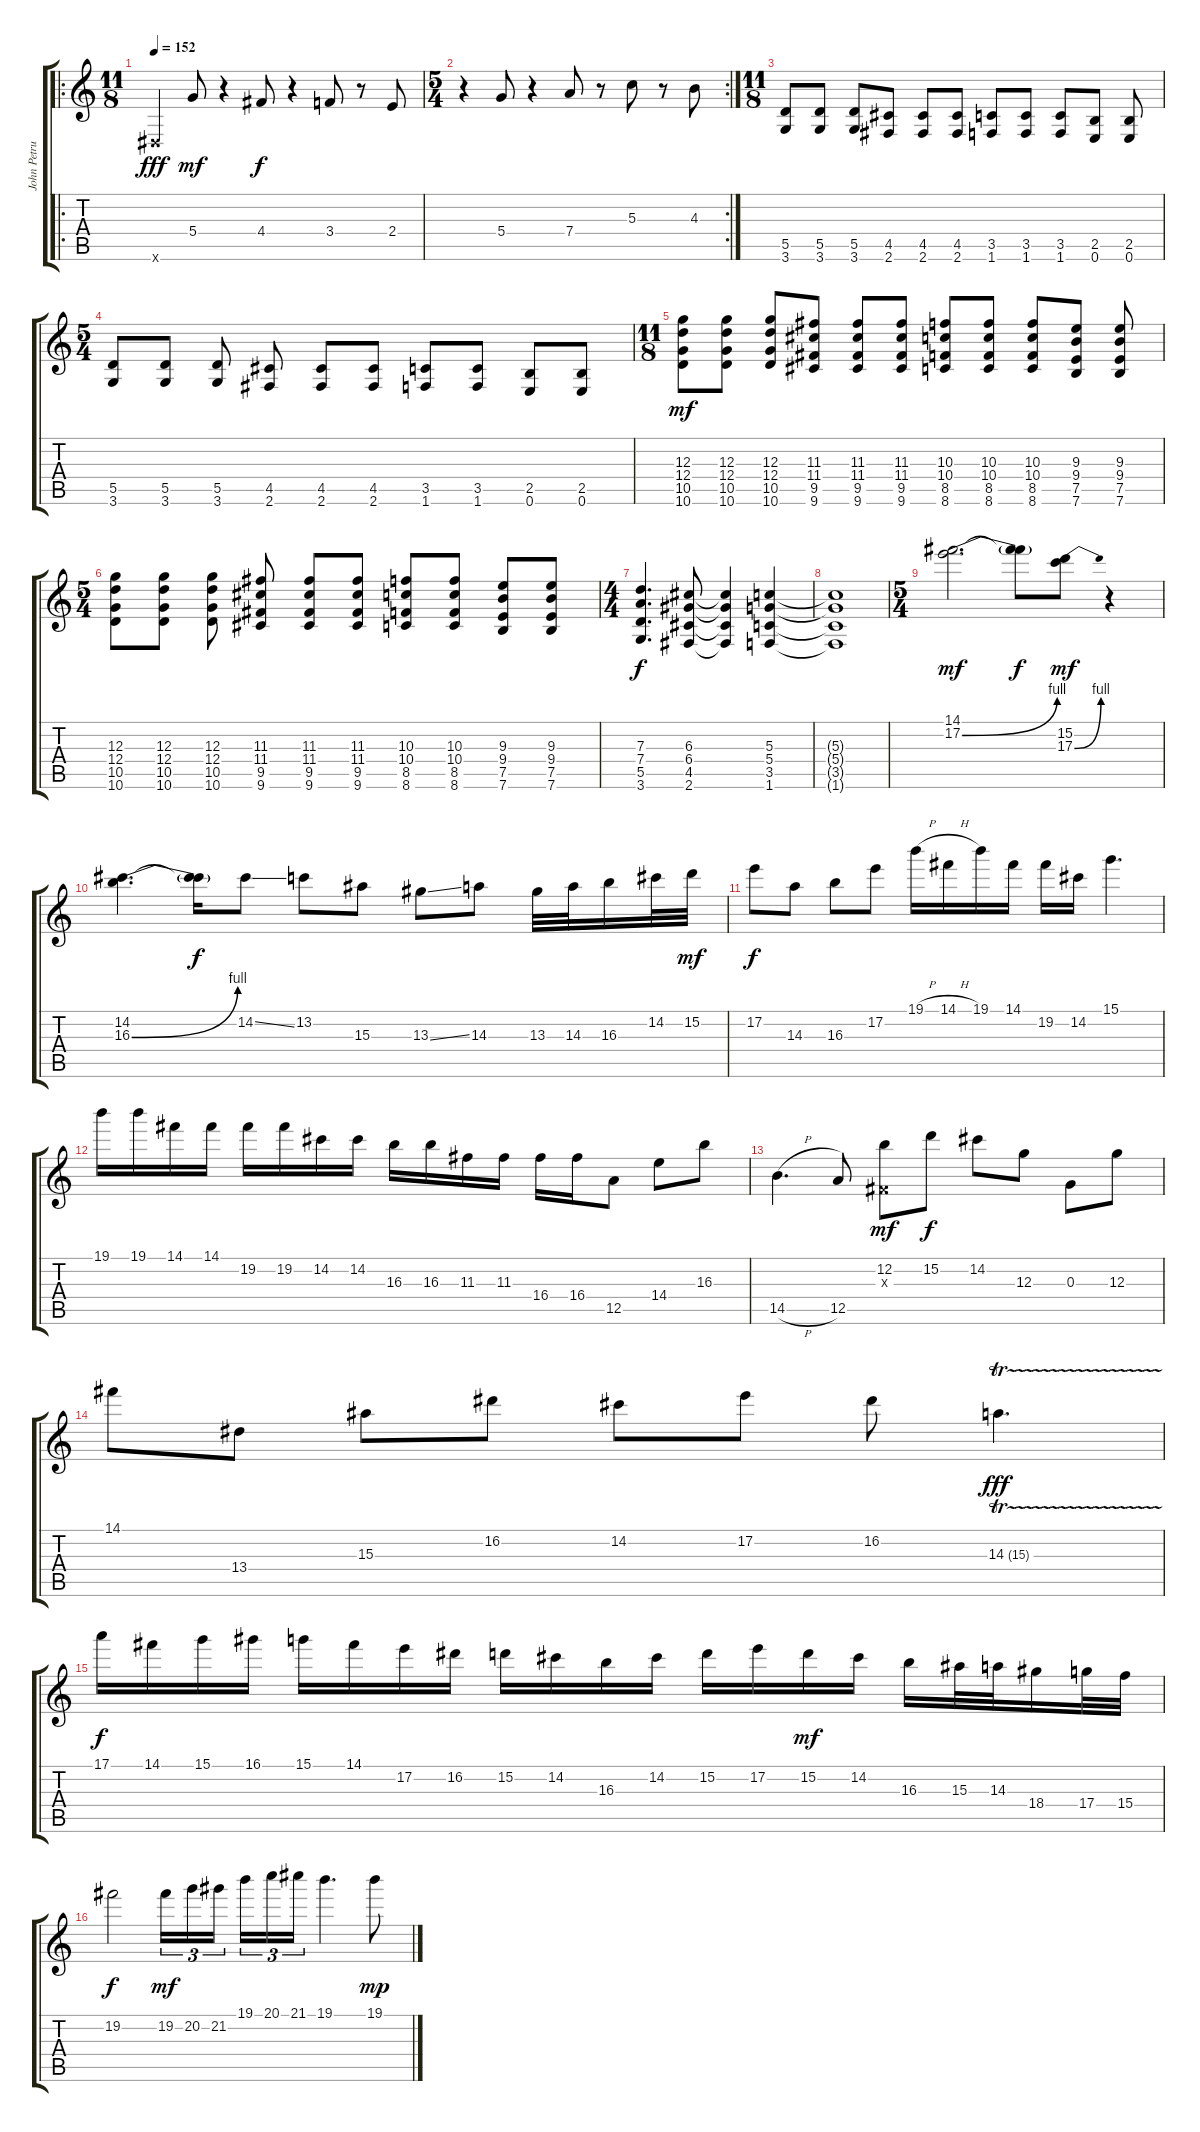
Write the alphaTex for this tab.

\track ("John Petrucci (Guitar)" "John Petru") {instrument distortionguitar}
\staff {score tabs}
\tuning (E4 B3 G3 D3 A2 E2) {hide}
\ro
\ts (11 8)
\tempo 152
\clef g2
\ks c
-1.6{x}.4{dy fff} 5.4.8{dy mf} r.4 4.4.8{dy f} r.4 3.4.8 r.8 2.4.8 |
\rc 2
\ts (5 4)
r.4 5.4.8 r.4 7.4.8 r.8 5.3.8 r.8 4.3.8 |
\ts (11 8)
(5.5 3.6).8 (5.5 3.6).8 (5.5 3.6).8 (4.5 2.6).8 (4.5 2.6).8 (4.5 2.6).8 (3.5 1.6).8 (3.5 1.6).8 (3.5 1.6).8 (2.5 0.6).8 (2.5 0.6).8 |
\ts (5 4)
(5.5 3.6).8 (5.5 3.6).8 (5.5 3.6).8{beam split} (4.5 2.6).8 (4.5 2.6).8 (4.5 2.6).8 (3.5 1.6).8 (3.5 1.6).8{beam split} (2.5 0.6).8 (2.5 0.6).8 |
\ts (11 8)
(12.3 12.4 10.5 10.6).8{dy mf} (12.3 12.4 10.5 10.6).8 (12.3 12.4 10.5 10.6).8 (11.3 11.4 9.5 9.6).8 (11.3 11.4 9.5 9.6).8 (11.3 11.4 9.5 9.6).8 (10.3 10.4 8.5 8.6).8 (10.3 10.4 8.5 8.6).8 (10.3 10.4 8.5 8.6).8 (9.3 9.4 7.5 7.6).8 (9.3 9.4 7.5 7.6).8 |
\ts (5 4)
(12.3 12.4 10.5 10.6).8 (12.3 12.4 10.5 10.6).8 (12.3 12.4 10.5 10.6).8{beam split} (11.3 11.4 9.5 9.6).8 (11.3 11.4 9.5 9.6).8 (11.3 11.4 9.5 9.6).8 (10.3 10.4 8.5 8.6).8 (10.3 10.4 8.5 8.6).8{beam split} (9.3 9.4 7.5 7.6).8 (9.3 9.4 7.5 7.6).8 |
\ts (4 4)
(7.3 7.4 5.5 3.6).4{d dy f} (6.3 6.4 4.5 2.6).8 (6.3{t} 6.4{t} 4.5{t} 2.6{t}).4 (5.3 5.4 3.5 1.6).4 |
(5.3{t} 5.4{t} 3.5{t} 1.6{t}).1 |
\ts (5 4)
(14.1 17.2{be (bend 0 0 60 4)}).2{d dy mf} (14.1{t} 17.2{t}).8{dy f} (15.2 17.3{be (bend 0 0 60 4)}).8{dy mf} r.4 |
(14.2 16.3{be (bend 0 0 60 4)}).4{d} (14.2{t} 16.3{t}).16{dy f} 14.2{ss}.8 13.2.8 15.3.8 13.3{ss}.8 14.3.8 13.3.32 14.3.32 16.3.16 14.2.32 15.2.32{dy mf} |
17.2.8{dy f} 14.3.8 16.3.8 17.2.8 19.1{h}.16 14.1{h}.16 19.1.16 14.1.16 19.2.16 14.2.16 15.1.4{d} |
19.1.16 19.1.16 14.1.16 14.1.16 19.2.16 19.2.16 14.2.16 14.2.16 16.3.16 16.3.16 11.3.16 11.3.16 16.4.16 16.4.16 12.5.8 14.4.8 16.3.8 |
14.5{h}.4{d} 12.5.8 (12.2 -1.3{x}).8{dy mf} 15.2.8{dy f} 14.2.8 12.3.8 0.3.8 12.3.8 |
14.1.8 13.4.8 15.3.8 16.2.8 14.2.8 17.2.8 16.2.8 14.3{tr (15 64)}.4{d dy fff} |
17.1.16{dy f} 14.1.16 15.1.16 16.1.16 15.1.16 14.1.16 17.2.16 16.2.16 15.2.16 14.2.16 16.3.16 14.2.16 15.2.16 17.2.16 15.2.16{dy mf} 14.2.16 16.3.16 15.3.32 14.3.32 18.4.16 17.4.32 15.4.32 |
19.2.2{dy f} 19.2.16{tu (3 2) dy mf} 20.2.16{tu (3 2)} 21.2.16{tu (3 2) beam splitsecondary} 19.1.16{tu (3 2)} 20.1.16{tu (3 2)} 21.1.16{tu (3 2)} 19.1.4{d} 19.1.8{dy mp}
